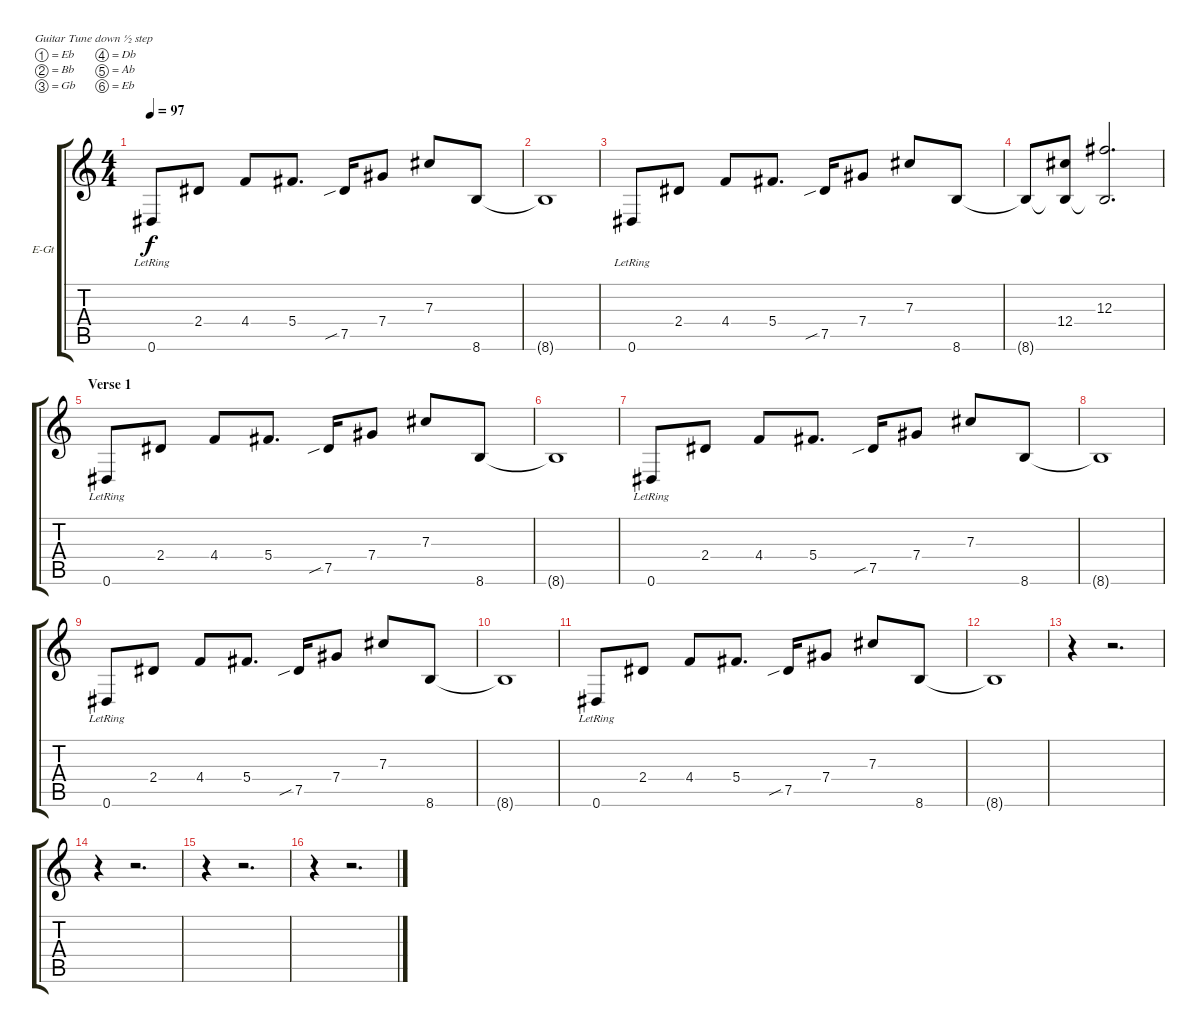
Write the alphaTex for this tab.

\bracketExtendMode groupsimilarinstruments
\firstSystemTrackNameOrientation horizontal
\otherSystemsTrackNameOrientation horizontal
\track ("Paul (clean)" "E-Gt") {instrument electricguitarclean}
\staff {score tabs}
\tuning (Eb4 Bb3 Gb3 Db3 Ab2 Eb2)
\ts (4 4)
\tempo 97
\clef g2
\ks c
0.6{lr}.8{dy f instrument electricguitarclean} 2.4.8 4.4.8 5.4.8{d} 7.5{sib}.16 7.4.8 7.3.8 8.6.8 |
8.6{t}.1 |
0.6{lr}.8 2.4.8 4.4.8 5.4.8{d} 7.5{sib}.16 7.4.8 7.3.8 8.6.8 |
8.6{t}.8 (12.4 8.6{t}).8 (12.3 8.6{t}).2{d} |
\section ("" "Verse 1")
0.6{lr}.8 2.4.8 4.4.8 5.4.8{d} 7.5{sib}.16 7.4.8 7.3.8 8.6.8 |
8.6{t}.1 |
0.6{lr}.8 2.4.8 4.4.8 5.4.8{d} 7.5{sib}.16 7.4.8 7.3.8 8.6.8 |
8.6{t}.1 |
0.6{lr}.8 2.4.8 4.4.8 5.4.8{d} 7.5{sib}.16 7.4.8 7.3.8 8.6.8 |
8.6{t}.1 |
0.6{lr}.8 2.4.8 4.4.8 5.4.8{d} 7.5{sib}.16 7.4.8 7.3.8 8.6.8 |
8.6{t}.1 |
r.4 r.2{d} |
r.4 r.2{d} |
r.4 r.2{d} |
r.4 r.2{d}
